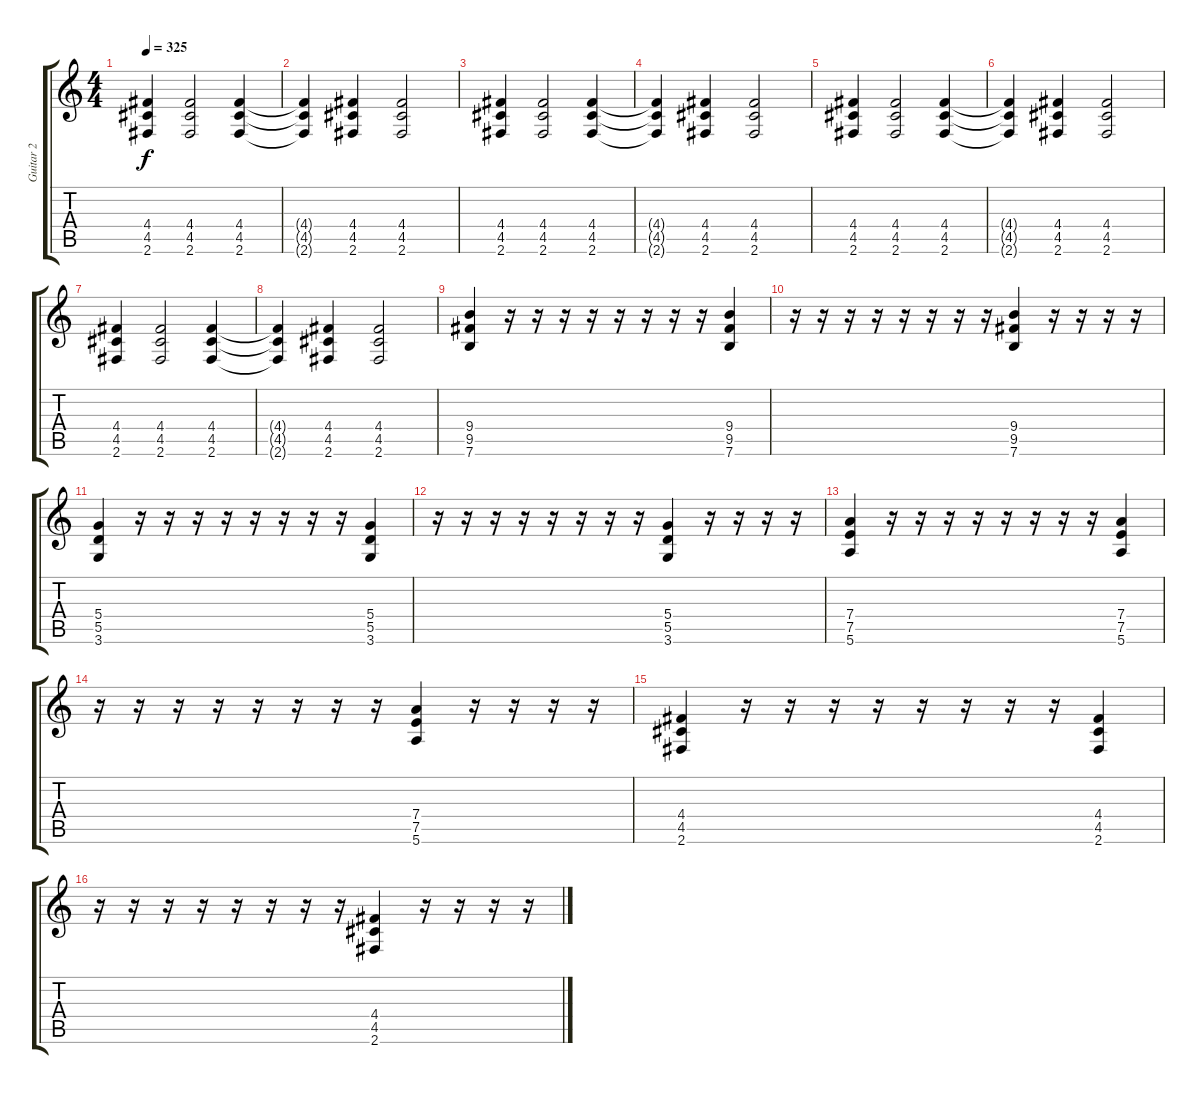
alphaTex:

\track ("Guitar 2" "Guitar 2") {instrument distortionguitar}
\staff {score tabs}
\tuning (E4 B3 G3 D3 A2 E2) {hide}
\ts (4 4)
\tempo 325
\clef g2
\ks c
(4.4 4.5 2.6).4{dy f} (4.4 4.5 2.6).2 (4.4 4.5 2.6).4 |
(4.4{t} 4.5{t} 2.6{t}).4 (4.4 4.5 2.6).4 (4.4 4.5 2.6).2 |
(4.4 4.5 2.6).4 (4.4 4.5 2.6).2 (4.4 4.5 2.6).4 |
(4.4{t} 4.5{t} 2.6{t}).4 (4.4 4.5 2.6).4 (4.4 4.5 2.6).2 |
(4.4 4.5 2.6).4 (4.4 4.5 2.6).2 (4.4 4.5 2.6).4 |
(4.4{t} 4.5{t} 2.6{t}).4 (4.4 4.5 2.6).4 (4.4 4.5 2.6).2 |
(4.4 4.5 2.6).4 (4.4 4.5 2.6).2 (4.4 4.5 2.6).4 |
(4.4{t} 4.5{t} 2.6{t}).4 (4.4 4.5 2.6).4 (4.4 4.5 2.6).2 |
(9.4 9.5 7.6).4 r.16 r.16 r.16 r.16 r.16 r.16 r.16 r.16 (9.4 9.5 7.6).4 |
r.16 r.16 r.16 r.16 r.16 r.16 r.16 r.16 (9.4 9.5 7.6).4 r.16 r.16 r.16 r.16 |
(5.4 5.5 3.6).4 r.16 r.16 r.16 r.16 r.16 r.16 r.16 r.16 (5.4 5.5 3.6).4 |
r.16 r.16 r.16 r.16 r.16 r.16 r.16 r.16 (5.4 5.5 3.6).4 r.16 r.16 r.16 r.16 |
(7.4 7.5 5.6).4 r.16 r.16 r.16 r.16 r.16 r.16 r.16 r.16 (7.4 7.5 5.6).4 |
r.16 r.16 r.16 r.16 r.16 r.16 r.16 r.16 (7.4 7.5 5.6).4 r.16 r.16 r.16 r.16 |
(4.4 4.5 2.6).4 r.16 r.16 r.16 r.16 r.16 r.16 r.16 r.16 (4.4 4.5 2.6).4 |
r.16 r.16 r.16 r.16 r.16 r.16 r.16 r.16 (4.4 4.5 2.6).4 r.16 r.16 r.16 r.16
